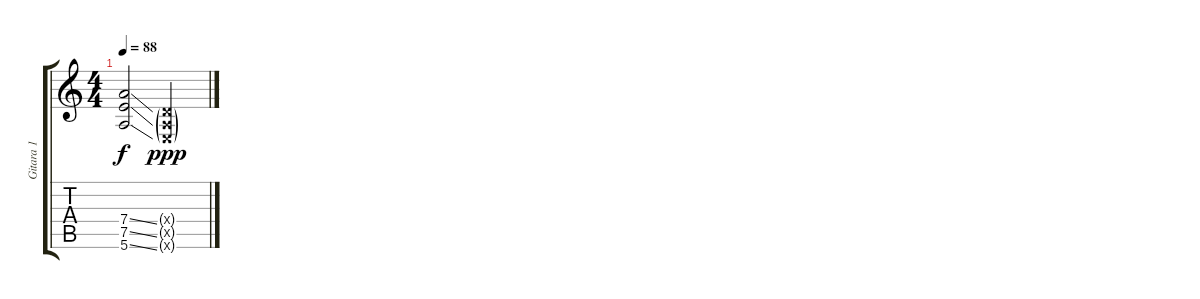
\track ("Gitara 1" "Gitara 1") {instrument overdrivenguitar}
\staff {score tabs}
\tuning (E4 B3 G3 D3 A2 E2) {hide}
\ts (4 4)
\tempo 88
\clef g2
\ks c
(7.4{ss} 7.5{ss} 5.6{ss}).2{dy f} (0.4{g x} 0.5{g x} 0.6{g x}).2{dy ppp}
